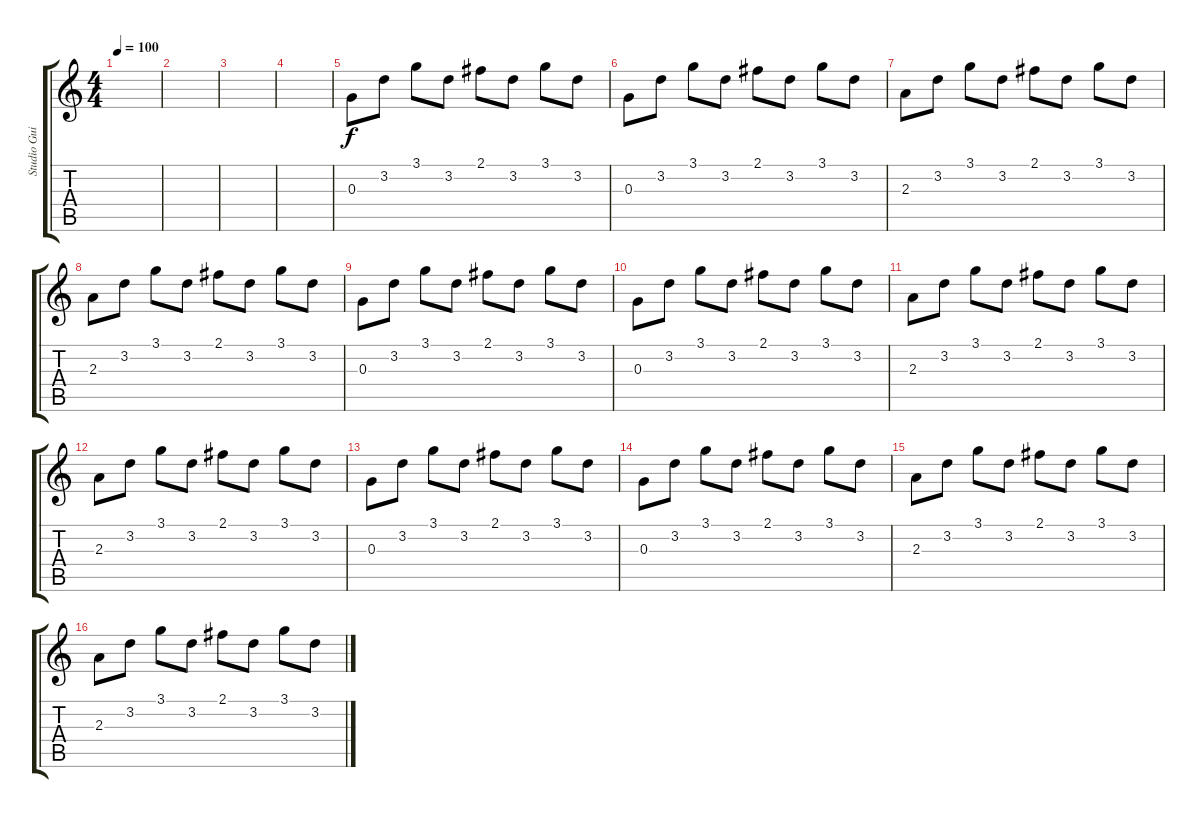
\track ("Studio Guitar" "Studio Gui") {instrument acousticguitarsteel}
\staff {score tabs}
\tuning (E4 B3 G3 D3 A2 E2) {hide}
\ts (4 4)
\tempo 100
\clef g2
\ks c
|
|
|
|
0.3.8 3.2.8 3.1.8 3.2.8 2.1.8 3.2.8 3.1.8 3.2.8 |
0.3.8 3.2.8 3.1.8 3.2.8 2.1.8 3.2.8 3.1.8 3.2.8 |
2.3.8 3.2.8 3.1.8 3.2.8 2.1.8 3.2.8 3.1.8 3.2.8 |
2.3.8 3.2.8 3.1.8 3.2.8 2.1.8 3.2.8 3.1.8 3.2.8 |
0.3.8 3.2.8 3.1.8 3.2.8 2.1.8 3.2.8 3.1.8 3.2.8 |
0.3.8 3.2.8 3.1.8 3.2.8 2.1.8 3.2.8 3.1.8 3.2.8 |
2.3.8 3.2.8 3.1.8 3.2.8 2.1.8 3.2.8 3.1.8 3.2.8 |
2.3.8 3.2.8 3.1.8 3.2.8 2.1.8 3.2.8 3.1.8 3.2.8 |
0.3.8 3.2.8 3.1.8 3.2.8 2.1.8 3.2.8 3.1.8 3.2.8 |
0.3.8 3.2.8 3.1.8 3.2.8 2.1.8 3.2.8 3.1.8 3.2.8 |
2.3.8 3.2.8 3.1.8 3.2.8 2.1.8 3.2.8 3.1.8 3.2.8 |
2.3.8 3.2.8 3.1.8 3.2.8 2.1.8 3.2.8 3.1.8 3.2.8
